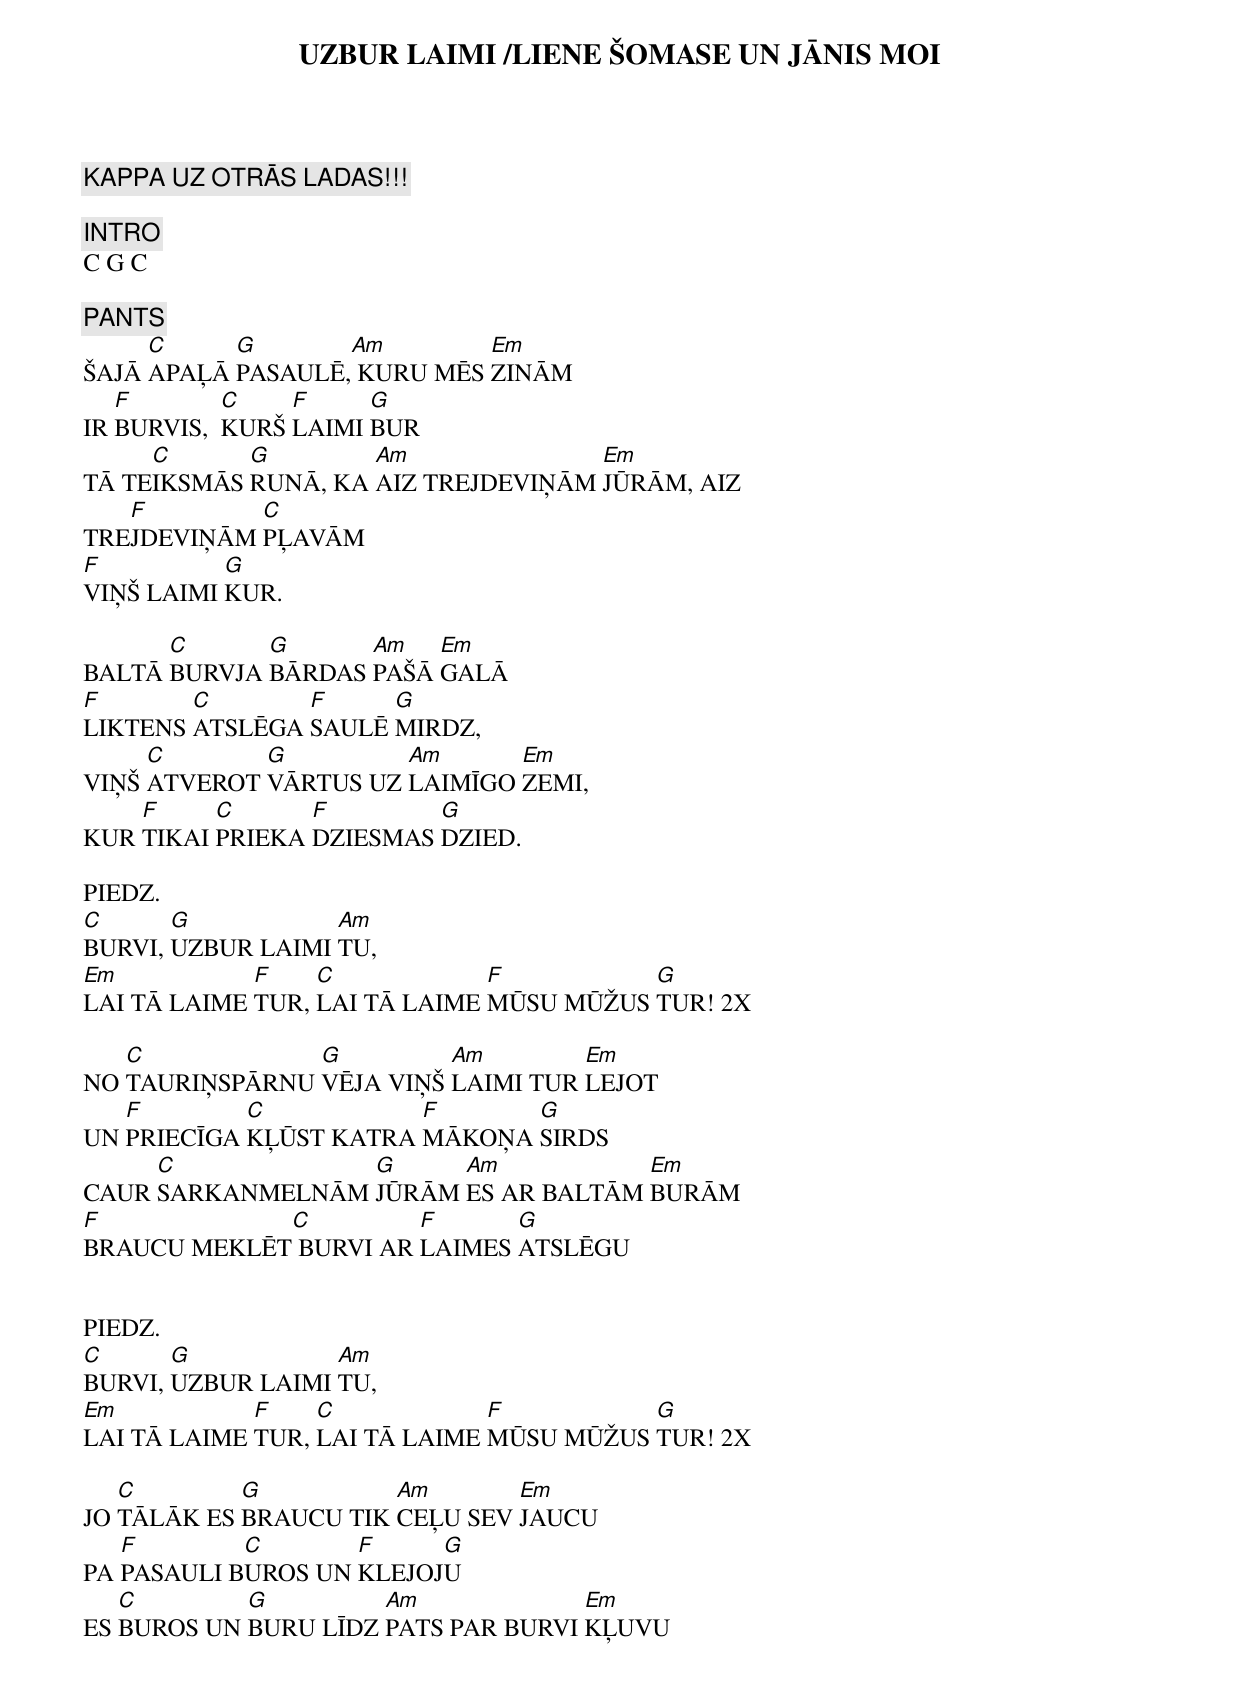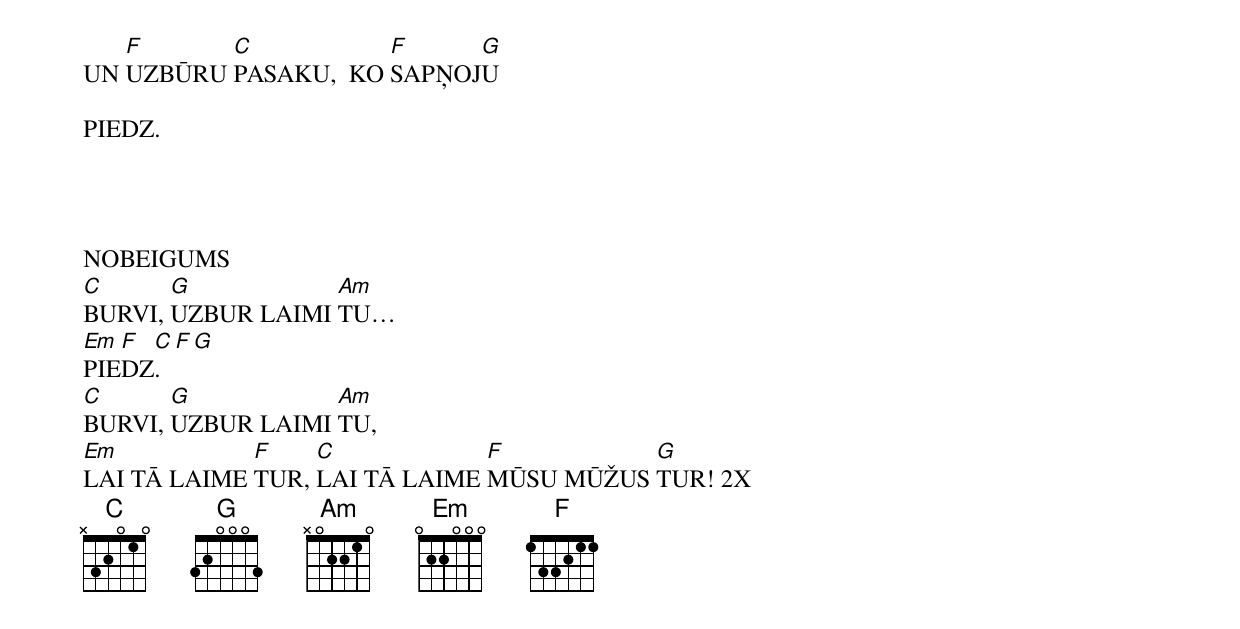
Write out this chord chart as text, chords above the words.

UZBUR LAIMI /LIENE ŠOMASE UN JĀNIS MOI

KAPPA UZ OTRĀS LADAS!!!

INTRO
C G C

PANTS
     C     G       Am        Em
ŠAJĀ APAĻĀ PASAULĒ, KURU MĒS ZINĀM
   F        C    F     G
IR BURVIS,  KURŠ LAIMI BUR
     C      G        Am              Em
TĀ TEIKSMĀS RUNĀ, KA AIZ TREJDEVIŅĀM JŪRĀM, AIZ
   F        C
TREJDEVIŅĀM PĻAVĀM
F          G
VIŅŠ LAIMI KUR.

      C      G      Am   Em
BALTĀ BURVJA BĀRDAS PAŠĀ GALĀ
F       C       F     G
LIKTENS ATSLĒGA SAULĒ MIRDZ,
     C       G         Am      Em
VIŅŠ ATVEROT VĀRTUS UZ LAIMĪGO ZEMI,
    F     C      F        G
KUR TIKAI PRIEKA DZIESMAS DZIED.

PIEDZ.
C      G           Am
BURVI, UZBUR LAIMI TU,
Em           F    C            F          G
LAI TĀ LAIME TUR, LAI TĀ LAIME MŪSU MŪŽUS TUR! 2X

   C            G         Am        Em
NO TAURIŅSPĀRNU VĒJA VIŅŠ LAIMI TUR LEJOT
   F        C           F      G
UN PRIECĪGA KĻŪST KATRA MĀKOŅA SIRDS
     C            G     Am           Em
CAUR SARKANMELNĀM JŪRĀM ES AR BALTĀM BURĀM
F            C         F      G
BRAUCU MEKLĒT BURVI AR LAIMES ATSLĒGU


PIEDZ.
C      G           Am
BURVI, UZBUR LAIMI TU,
Em           F    C            F          G
LAI TĀ LAIME TUR, LAI TĀ LAIME MŪSU MŪŽUS TUR! 2X

   C        G          Am       Em
JO TĀLĀK ES BRAUCU TIK CEĻU SEV JAUCU
   F        C       F     G
PA PASAULI BUROS UN KLEJOJU
   C        G         Am             Em
ES BUROS UN BURU LĪDZ PATS PAR BURVI KĻUVU
   F      C           F     G
UN UZBŪRU PASAKU,  KO SAPŅOJU

PIEDZ.




NOBEIGUMS
C      G           Am
BURVI, UZBUR LAIMI TU…
Em F C F G
PIEDZ.
C      G           Am
BURVI, UZBUR LAIMI TU,
Em           F    C            F          G
LAI TĀ LAIME TUR, LAI TĀ LAIME MŪSU MŪŽUS TUR! 2X
